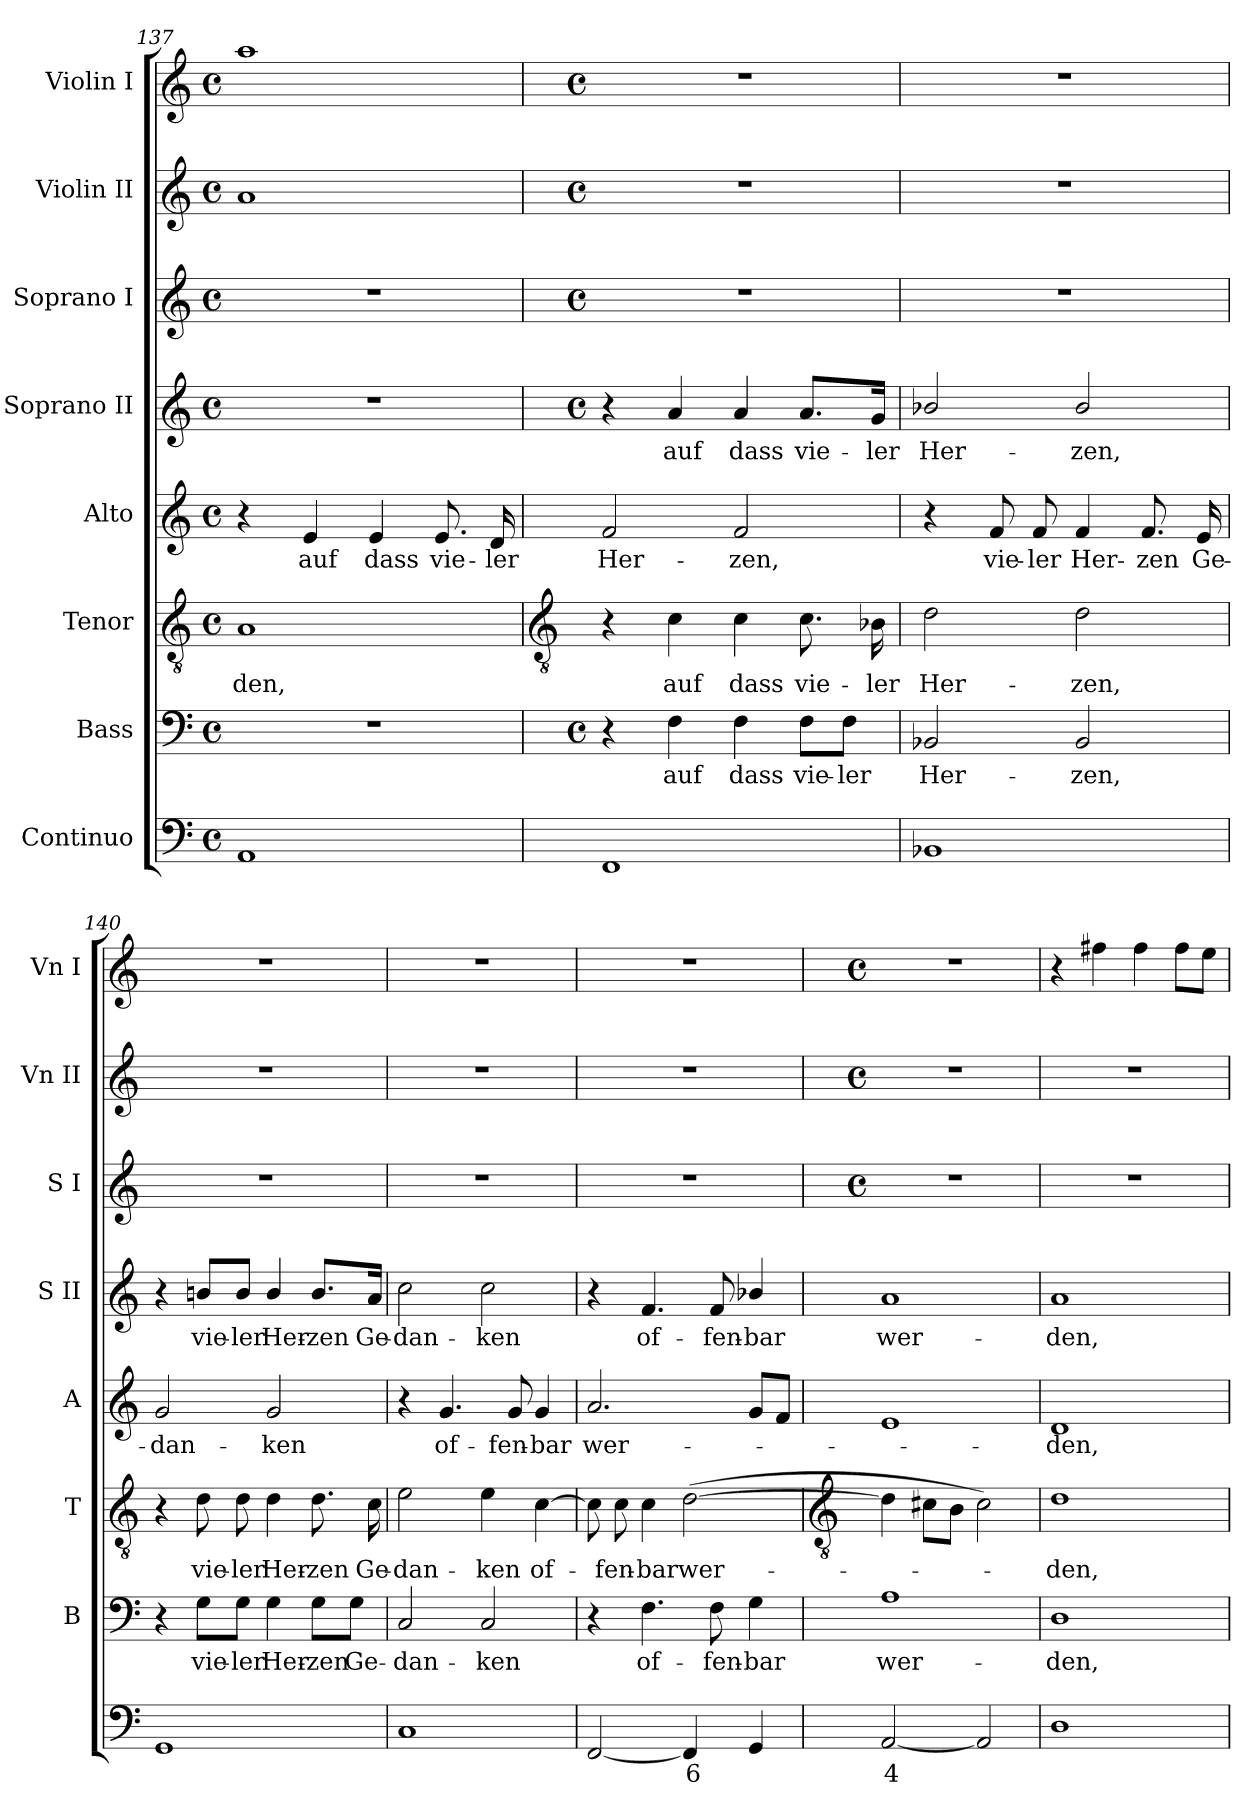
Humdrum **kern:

**kern	**text	**kern	**text	**kern	**text	**kern	**text	**kern	**text	**kern	**kern	**kern
*part8	*part8	*part7	*part7	*part6	*part6	*part5	*part5	*part4	*part4	*part3	*part2	*part1
*staff8	*staff8	*staff7	*staff7	*staff6	*staff6	*staff5	*staff5	*staff4	*staff4	*staff3	*staff2	*staff1
*I"Continuo	*	*I"Bass	*	*I"Tenor	*	*I"Alto	*	*I"Soprano II	*	*I"Soprano I	*I"Violin II	*I"Violin I
*	*	*I'B	*	*I'T	*	*I'A	*	*I'S II	*	*I'S I	*I'Vn II	*I'Vn I
*clefF4	*	*clefF4	*	*clefGv2	*	*clefG2	*	*clefG2	*	*clefG2	*clefG2	*clefG2
*k[]	*	*k[]	*	*k[]	*	*k[]	*	*k[]	*	*k[]	*k[]	*k[]
*C:	*	*C:	*	*C:	*	*C:	*	*C:	*	*C:	*C:	*C:
*M4/4	*	*M4/4	*	*M4/4	*	*M4/4	*	*M4/4	*	*M4/4	*M4/4	*M4/4
*met(c)	*	*met(c)	*	*met(c)	*	*met(c)	*	*met(c)	*	*met(c)	*met(c)	*met(c)
=137	=137	=137	=137	=137	=137	=137	=137	=137	=137	=137	=137	=137
!	!	!	!	!	!LO:LY:b	!	!	!	!	!	!	!
1AA	.	1r	.	1A	-den,	4r	.	1r	.	1r	1a	1aa
!	!	!	!	!	!	!	!LO:LY:b	!	!	!	!	!
.	.	.	.	.	.	4e	auf	.	.	.	.	.
!	!	!	!	!	!	!	!LO:LY:b	!	!	!	!	!
.	.	.	.	.	.	4e	dass	.	.	.	.	.
!	!	!	!	!	!	!	!LO:LY:b	!	!	!	!	!
.	.	.	.	.	.	8.e	vie-	.	.	.	.	.
!	!	!	!	!	!	!	!LO:LY:b	!	!	!	!	!
.	.	.	.	.	.	16d	-ler	.	.	.	.	.
!!LO:LB:g=z
=138	=138	=138	=138	=138	=138	=138	=138	=138	=138	=138	=138	=138
*	*	*	*	*clefGv2	*	*	*	*	*	*	*	*
*	*	*k[]	*	*	*	*	*	*k[]	*	*	*	*
*	*	*C:	*	*	*	*	*	*C:	*	*	*	*
*	*	*M4/4	*	*	*	*	*	*M4/4	*	*M4/4	*M4/4	*M4/4
*	*	*met(c)	*	*	*	*	*	*met(c)	*	*met(c)	*met(c)	*met(c)
!	!	!	!	!	!	!	!LO:LY:b	!	!	!	!	!
1FF	.	4r	.	4r	.	2f	Her-	4r	.	1r	1r	1r
!	!	!	!LO:LY:b	!	!LO:LY:b	!	!	!	!LO:LY:b	!	!	!
.	.	4F	auf	4c	auf	.	.	4a	auf	.	.	.
!	!	!	!LO:LY:b	!	!LO:LY:b	!	!LO:LY:b	!	!LO:LY:b	!	!	!
.	.	4F	dass	4c	dass	2f	-zen,	4a	dass	.	.	.
!	!	!	!LO:LY:b	!	!LO:LY:b	!	!	!	!LO:LY:b	!	!	!
.	.	8F\L	vie-	8.c	vie-	.	.	8.a/L	vie-	.	.	.
!	!	!	!LO:LY:b	!	!	!	!	!	!	!	!	!
.	.	8F\J	-ler	.	.	.	.	.	.	.	.	.
!	!	!	!	!	!LO:LY:b	!	!	!	!LO:LY:b	!	!	!
.	.	.	.	16B-X	-ler	.	.	16g/Jk	-ler	.	.	.
=139	=139	=139	=139	=139	=139	=139	=139	=139	=139	=139	=139	=139
!	!	!	!LO:LY:b	!	!LO:LY:b	!	!	!	!LO:LY:b	!	!	!
1BB-X	.	2BB-X	Her-	2d	Her-	4r	.	2b-X/	Her-	1r	1r	1r
!	!	!	!	!	!	!	!LO:LY:b	!	!	!	!	!
.	.	.	.	.	.	8f	vie-	.	.	.	.	.
!	!	!	!	!	!	!	!LO:LY:b	!	!	!	!	!
.	.	.	.	.	.	8f	-ler	.	.	.	.	.
!	!	!	!LO:LY:b	!	!LO:LY:b	!	!LO:LY:b	!	!LO:LY:b	!	!	!
.	.	2BB-	-zen,	2d	-zen,	4f	Her-	2b-/	-zen,	.	.	.
!	!	!	!	!	!	!	!LO:LY:b	!	!	!	!	!
.	.	.	.	.	.	8.f	-zen	.	.	.	.	.
!	!	!	!	!	!	!	!LO:LY:b	!	!	!	!	!
.	.	.	.	.	.	16e	Ge-	.	.	.	.	.
=140	=140	=140	=140	=140	=140	=140	=140	=140	=140	=140	=140	=140
!	!	!	!	!	!	!	!LO:LY:b	!	!	!	!	!
1GG	.	4r	.	4r	.	2g	-dan-	4r	.	1r	1r	1r
!	!	!	!LO:LY:b	!	!LO:LY:b	!	!	!	!LO:LY:b	!	!	!
.	.	8G\L	vie-	8d	vie-	.	.	8bn/L	vie-	.	.	.
!	!	!	!LO:LY:b	!	!LO:LY:b	!	!	!	!LO:LY:b	!	!	!
.	.	8G\J	-ler	8d	-ler	.	.	8b/J	-ler	.	.	.
!	!	!	!LO:LY:b	!	!LO:LY:b	!	!LO:LY:b	!	!LO:LY:b	!	!	!
.	.	4G	Her-	4d	Her-	2g	-ken	4b/	Her-	.	.	.
!	!	!	!LO:LY:b	!	!LO:LY:b	!	!	!	!LO:LY:b	!	!	!
.	.	8G\L	-zen	8.d	-zen	.	.	8.b/L	-zen	.	.	.
!	!	!	!LO:LY:b	!	!	!	!	!	!	!	!	!
.	.	8G\J	Ge-	.	.	.	.	.	.	.	.	.
!	!	!	!	!	!LO:LY:b	!	!	!	!LO:LY:b	!	!	!
.	.	.	.	16c	Ge-	.	.	16a/Jk	Ge-	.	.	.
=141	=141	=141	=141	=141	=141	=141	=141	=141	=141	=141	=141	=141
!	!	!	!LO:LY:b	!	!LO:LY:b	!	!	!	!LO:LY:b	!	!	!
1C	.	2C	-dan-	2e	-dan-	4r	.	2cc	-dan-	1r	1r	1r
!	!	!	!	!	!	!	!LO:LY:b	!	!	!	!	!
.	.	.	.	.	.	4.g	of-	.	.	.	.	.
!	!	!	!LO:LY:b	!	!LO:LY:b	!	!	!	!LO:LY:b	!	!	!
.	.	2C	-ken	4e	-ken	.	.	2cc	-ken	.	.	.
!	!	!	!	!	!	!	!LO:LY:b	!	!	!	!	!
.	.	.	.	.	.	8g	-fen-	.	.	.	.	.
!	!	!	!	!	!LO:LY:b	!	!LO:LY:b	!	!	!	!	!
.	.	.	.	[4c	of-	4g	-bar	.	.	.	.	.
=142	=142	=142	=142	=142	=142	=142	=142	=142	=142	=142	=142	=142
!	!	!	!	!	!	!	!LO:LY:b	!	!	!	!	!
[2FF	.	4r	.	8c]	.	2.a	wer-	4r	.	1r	1r	1r
!	!	!	!	!	!LO:LY:b	!	!	!	!	!	!	!
.	.	.	.	8c	fen-	.	.	.	.	.	.	.
!	!	!	!LO:LY:b	!	!LO:LY:b	!	!	!	!LO:LY:b	!	!	!
.	.	4.F	of-	4c	-bar	.	.	4.f	of-	.	.	.
!	!LO:LY:b	!	!	!	!LO:LY:b	!	!	!	!	!	!	!
4FF]	6	.	.	(>[2d	wer-	.	.	.	.	.	.	.
!	!	!	!LO:LY:b	!	!	!	!	!	!LO:LY:b	!	!	!
.	.	8F	-fen-	.	.	.	.	8f	-fen-	.	.	.
!	!	!	!LO:LY:b	!	!	!	!	!	!LO:LY:b	!	!	!
4GG	.	4G	-bar	.	.	8gL	.	4b-X/	-bar	.	.	.
.	.	.	.	.	.	8fJ	.	.	.	.	.	.
!!LO:LB:g=z
=143	=143	=143	=143	=143	=143	=143	=143	=143	=143	=143	=143	=143
*	*	*	*	*clefGv2	*	*	*	*	*	*	*	*
*	*	*	*	*	*	*	*	*	*	*k[]	*k[]	*k[]
*	*	*	*	*	*	*	*	*	*	*C:	*C:	*C:
*	*	*	*	*	*	*	*	*	*	*M4/4	*M4/4	*M4/4
*	*	*	*	*	*	*	*	*	*	*met(c)	*met(c)	*met(c)
!	!LO:LY:b	!	!LO:LY:b	!	!	!	!	!	!LO:LY:b	!	!	!
[2AA	4	1A	wer-	4d]	.	1e	.	1a	wer-	1r	1r	1r
.	.	.	.	8c#XL	.	.	.	.	.	.	.	.
.	.	.	.	8BJ	.	.	.	.	.	.	.	.
2AA]	.	.	.	2c#)	.	.	.	.	.	.	.	.
=144	=144	=144	=144	=144	=144	=144	=144	=144	=144	=144	=144	=144
!	!	!	!LO:LY:b	!	!LO:LY:b	!	!LO:LY:b	!	!LO:LY:b	!	!	!
1D	.	1D	-den,	1d	den,	1d	den,	1a	-den,	1r	1r	4r
.	.	.	.	.	.	.	.	.	.	.	.	4ff#X
.	.	.	.	.	.	.	.	.	.	.	.	4ff#
.	.	.	.	.	.	.	.	.	.	.	.	8ff#L
.	.	.	.	.	.	.	.	.	.	.	.	8eeJ
=	=	=	=	=	=	=	=	=	=	=	=	=
*-	*-	*-	*-	*-	*-	*-	*-	*-	*-	*-	*-	*-
